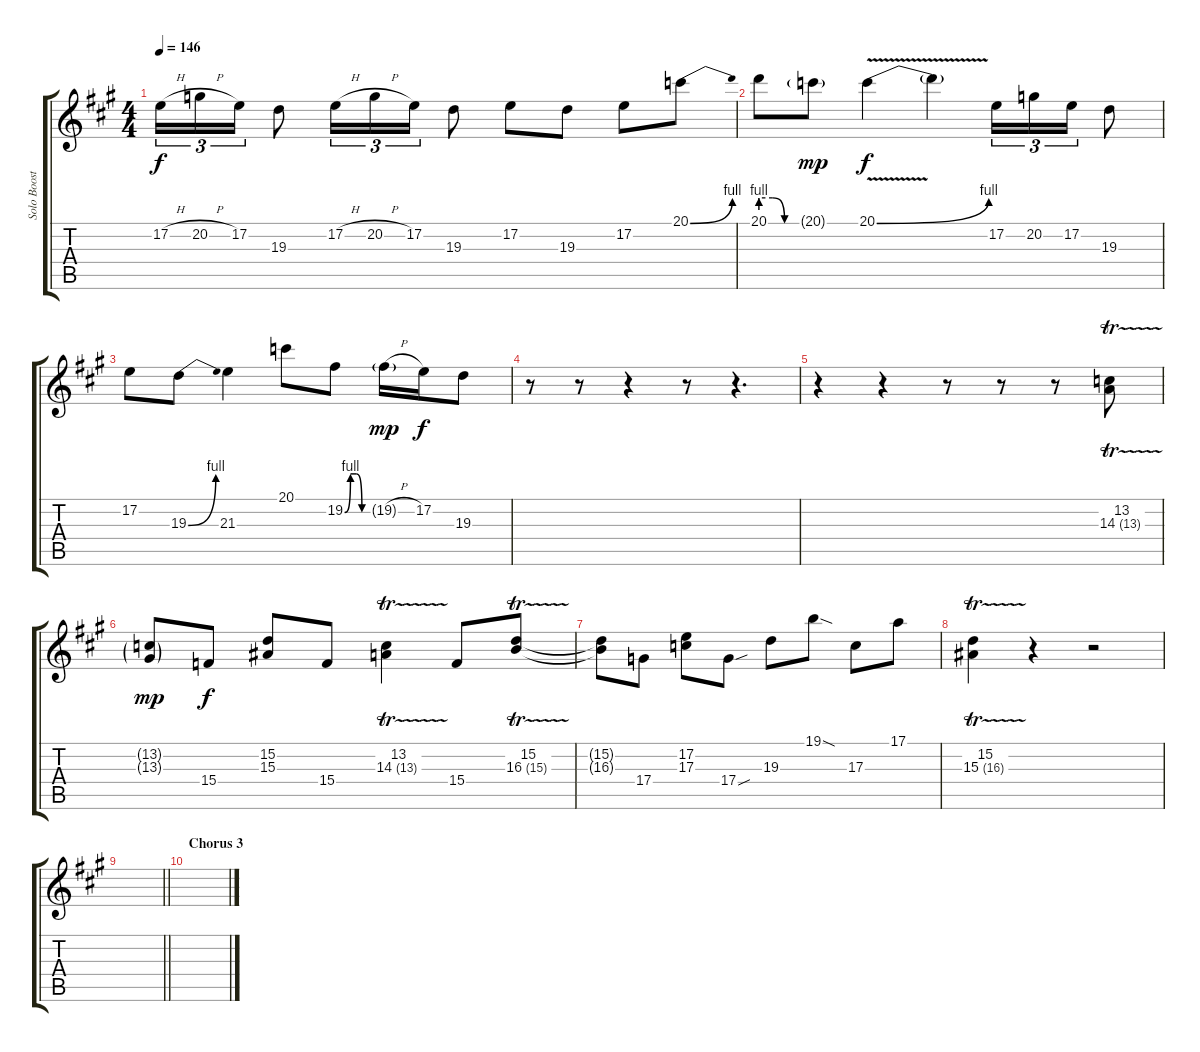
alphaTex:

\track ("Solo Boost" "Solo Boost") {instrument lead2sawtooth}
\staff {score tabs}
\tuning (E4 B3 G3 D3 A2 E2) {hide}
\ts (4 4)
\tempo 146
\clef g2
\ks a
17.2{h}.16{tu (3 2) dy f} 20.2{h}.16{tu (3 2)} 17.2.16{tu (3 2)} 19.3.8 17.2{h}.16{tu (3 2)} 20.2{h}.16{tu (3 2)} 17.2.16{tu (3 2)} 19.3.8 17.2.8 19.3.8 17.2.8 20.1{be (bend 0 0 60 4)}.8 |
20.1{be (custom 0 4 20 4 40 0 60 0)}.8 20.1{g}.8{dy mp} 20.1{be (bend 0 0 60 4) v}.4{dy f} 20.1{t}.4 17.2.16{tu (3 2)} 20.2.16{tu (3 2)} 17.2.16{tu (3 2)} 19.3.8 |
17.2.8 19.3{be (bend 0 0 60 4)}.8 21.3.4 20.1.8 19.2{be (custom 0 0 15 4 30 4 45 0 60 0)}.8 19.2{h g}.16{dy mp} 17.2.16{dy f} 19.3.8 |
r.8 r.8 r.4 r.8 r.4{d} |
r.4 r.4 r.8 r.8 r.8 (13.2 14.3{tr (13 16)}).8 |
(13.2{g} 13.3{g}).8{dy mp} 15.4.8{dy f} (15.2 15.3).8 15.4.8 (13.2 14.3{tr (13 16)}).4 15.4.8 (15.2 16.3{tr (15 16)}).8 |
(15.2{t} 16.3{t}).8 17.4.8 (17.2 17.3).8 17.4{sou}.8 19.3.8 19.1{sod}.8 17.3.8 17.1.8 |
(15.2 15.3{tr (16 16)}).4 r.4 r.2 |
\barLineRight lightlight
|
\section ("" "Chorus 3")
